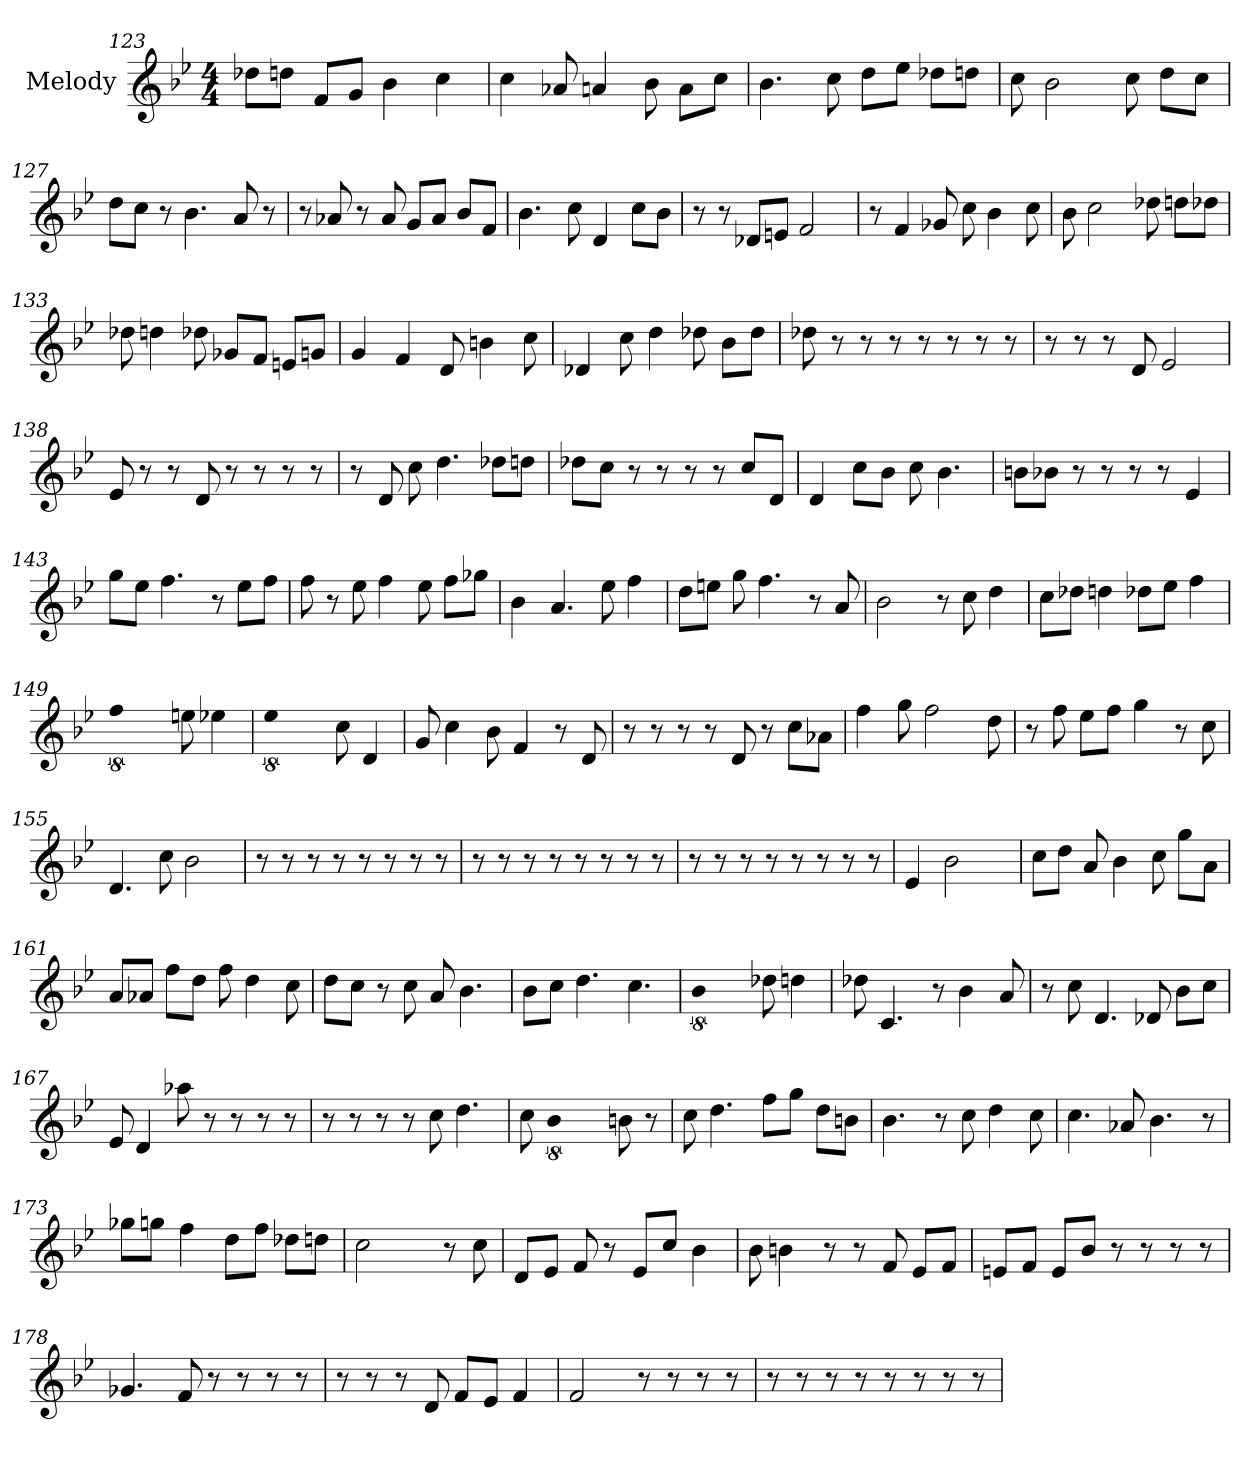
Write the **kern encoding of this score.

**kern
*part1
*staff1
*I"Melody
*clefG2
*k[b-e-]
*B-:
*M4/4
=123
8dd-\L
8dd\J
8f/L
8g/J
4b-
4cc
=124
4cc
8a-
4a
8b-
8a\L
8cc\J
=125
4.b-
8cc
8dd\L
8ee-\J
8dd-\L
8dd\J
=126
8cc
2b-
8cc
8dd\L
8cc\J
=127
8dd\L
8cc\J
8r
4.b-
8a
8r
=128
8r
8a-
8r
8a-
8g/L
8a-/J
8b-/L
8f/J
=129
4.b-
8cc
4d
8cc\L
8b-\J
=130
8r
8r
8d-/L
8e/J
2f
=131
8r
4f
8g-
8cc
4b-
8cc
=132
8b-
2cc
8dd-
8dd\L
8dd-\J
=133
8dd-
4dd
8dd-
8g-/L
8f/J
8e/L
8g/J
=134
4g
4f
8d
4b
8cc
=135
4d-
8cc
4dd
8dd-
8b-\L
8dd-\J
=136
8dd-
8r
8r
8r
8r
8r
8r
8r
=137
8r
8r
8r
8d
2e-
=138
8e-
8r
8r
8d
8r
8r
8r
8r
=139
8r
8d
8cc
4.dd
8dd-\L
8dd\J
=140
8dd-\L
8cc\J
8r
8r
8r
8r
8cc/L
8d/J
=141
4d
8cc\L
8b-\J
8cc
4.b-
=142
8b\L
8b-\J
8r
8r
8r
8r
4e-
=143
8gg\L
8ee-\J
4.ff
8r
8ee-\L
8ff\J
=144
8ff
8r
8ee-
4ff
8ee-
8ff\L
8gg-\J
=145
4b-
4.a
8ee-
4ff
=146
8dd\L
8ee\J
8gg
4.ff
8r
8a
=147
2b-
8r
8cc
4dd
=148
8cc\L
8dd-\J
4dd
8dd-\L
8ee-\J
4ff
=149
!LO:N:vis=2
8%5ff
8ee
4ee-
=150
!LO:N:vis=2
8%5ee-
8cc
4d
=151
8g
4cc
8b-
4f
8r
8d
=152
8r
8r
8r
8r
8d
8r
8cc\L
8a-\J
=153
4ff
8gg
2ff
8dd
=154
8r
8ff
8ee-\L
8ff\J
4gg
8r
8cc
=155
4.d
8cc
2b-
=156
8r
8r
8r
8r
8r
8r
8r
8r
=157
8r
8r
8r
8r
8r
8r
8r
8r
=158
8r
8r
8r
8r
8r
8r
8r
8r
=159
4e-
!LO:N:vis=2
2.b-
=160
8cc\L
8dd\J
8a
4b-
8cc
8gg\L
8a\J
=161
8a/L
8a-/J
8ff\L
8dd\J
8ff
4dd
8cc
=162
8dd\L
8cc\J
8r
8cc
8a
4.b-
=163
8b-\L
8cc\J
4.dd
4.cc
=164
!LO:N:vis=2
8%5b-
8dd-
4dd
=165
8dd-
4.c
8r
4b-
8a
=166
8r
8cc
4.d
8d-
8b-\L
8cc\J
=167
8e-
4d
8aa-
8r
8r
8r
8r
=168
8r
8r
8r
8r
8cc
4.dd
=169
8cc
!LO:N:vis=2
8%5b-
8b
8r
=170
8cc
4.dd
8ff\L
8gg\J
8dd\L
8b\J
=171
4.b-
8r
8cc
4dd
8cc
=172
4.cc
8a-
4.b-
8r
=173
8gg-\L
8gg\J
4ff
8dd\L
8ff\J
8dd-\L
8dd\J
=174
!LO:N:vis=2
2.cc
8r
8cc
=175
8d/L
8e-/J
8f
8r
8e-/L
8cc/J
4b-
=176
8b-
4b
8r
8r
8f
8e-/L
8f/J
=177
8e/L
8f/J
8e/L
8b-/J
8r
8r
8r
8r
=178
4.g-
8f
8r
8r
8r
8r
=179
8r
8r
8r
8d
8f/L
8e-/J
4f
=180
2f
8r
8r
8r
8r
=181
8r
8r
8r
8r
8r
8r
8r
8r
=
*-
